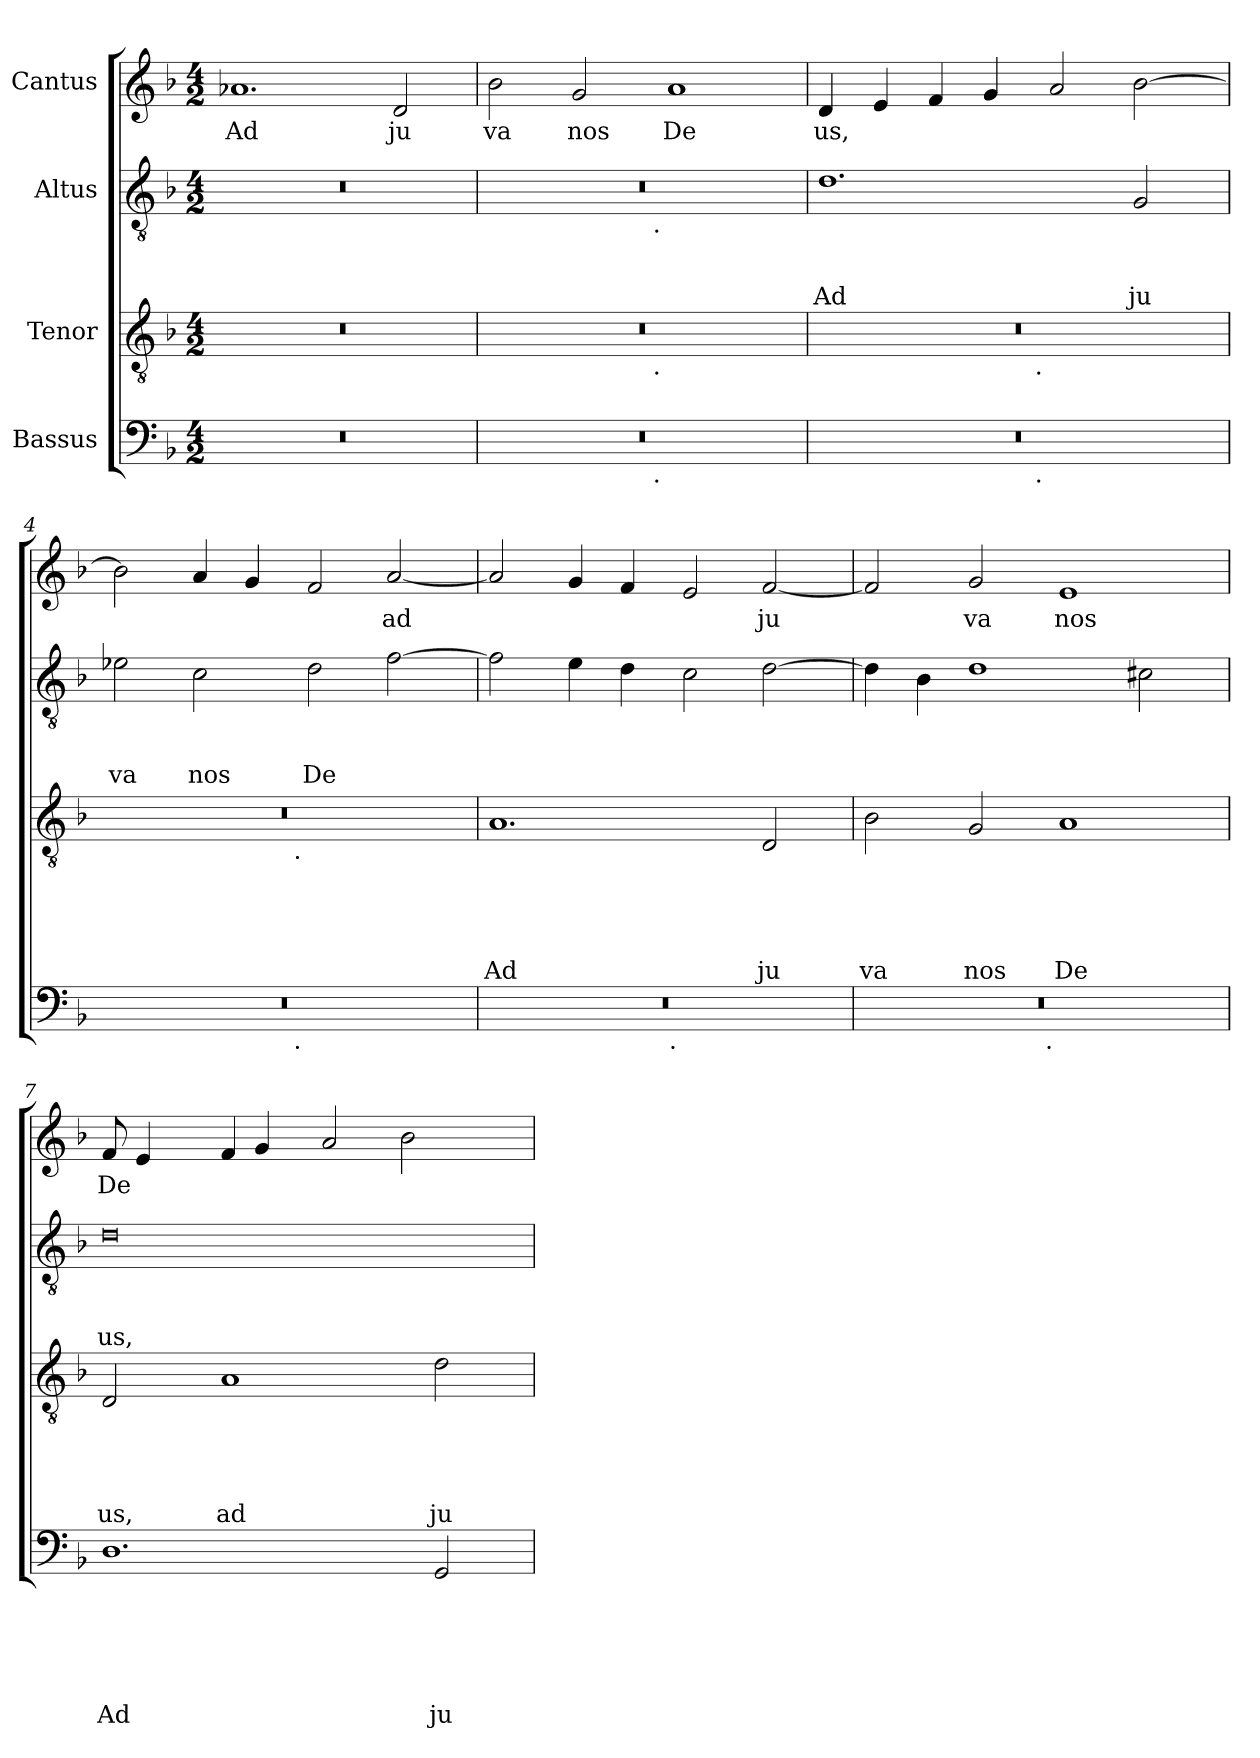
**kern	**text	**text	**text	**text	**text	**text	**kern	**text	**text	**text	**text	**text	**kern	**text	**text	**text	**kern	**text
*part4	*part4	*part4	*part4	*part4	*part4	*part4	*part3	*part3	*part3	*part3	*part3	*part3	*part2	*part2	*part2	*part2	*part1	*part1
*staff4	*staff4	*staff4	*staff4	*staff4	*staff4	*staff4	*staff3	*staff3	*staff3	*staff3	*staff3	*staff3	*staff2	*staff2	*staff2	*staff2	*staff1	*staff1
*I"Bassus	*	*	*	*	*	*	*I"Tenor	*	*	*	*	*	*I"Altus	*	*	*	*I"Cantus	*
*clefF4	*	*	*	*	*	*	*clefGv2	*	*	*	*	*	*clefGv2	*	*	*	*clefG2	*
*k[b-]	*	*	*	*	*	*	*k[b-]	*	*	*	*	*	*k[b-]	*	*	*	*k[b-]	*
*F:	*	*	*	*	*	*	*F:	*	*	*	*	*	*F:	*	*	*	*F:	*
*M4/2	*	*	*	*	*	*	*M4/2	*	*	*	*	*	*M4/2	*	*	*	*M4/2	*
=1	=1	=1	=1	=1	=1	=1	=1	=1	=1	=1	=1	=1	=1	=1	=1	=1	=1	=1
!	!	!	!	!	!	!	!	!	!	!	!	!	!	!	!	!	!	!LO:LY:b
0r	.	.	.	.	.	.	0r	.	.	.	.	.	0r	.	.	.	1.a-X	Ad
!	!	!	!	!	!	!	!	!	!	!	!	!	!	!	!	!	!	!LO:LY:b
.	.	.	.	.	.	.	.	.	.	.	.	.	.	.	.	.	2d/	ju
=2	=2	=2	=2	=2	=2	=2	=2	=2	=2	=2	=2	=2	=2	=2	=2	=2	=2	=2
!	!	!	!	!	!	!	!	!	!	!	!	!	!	!	!	!	!	!LO:LY:b
*^	*	*	*	*	*	*	*^	*	*	*	*	*	*^	*	*	*	*	*
0r	2ryy	.	.	.	.	.	.	0r	2ryy	.	.	.	.	.	0r	2ryy	.	.	.	2b-\	va
!	!	!	!	!	!	!	!	!	!	!	!	!	!	!	!	!	!	!	!	!	!LO:LY:b
.	4...ryy	.	.	.	.	.	.	.	4...ryy	.	.	.	.	.	.	4...ryy	.	.	.	2g/	nos
!	!	!	!	!	!	!	!	!	!	!	!	!	!	!	!	!LO:TX:b:t=.	!	!	!	!	!
!	!	!	!	!	!	!	!	!	!LO:TX:b:t=.	!	!	!	!	!	!	!	!	!	!	!	!
!	!LO:TX:b:t=.	!	!	!	!	!	!	!	!	!	!	!	!	!	!	!	!	!	!	!	!
.	1ryy	.	.	.	.	.	.	.	1ryy	.	.	.	.	.	.	1ryy	.	.	.	.	.
!	!	!	!	!	!	!	!	!	!	!	!	!	!	!	!	!	!	!	!	!	!LO:LY:b
.	.	.	.	.	.	.	.	.	.	.	.	.	.	.	.	.	.	.	.	1a	De
.	32ryy	.	.	.	.	.	.	.	32ryy	.	.	.	.	.	.	32ryy	.	.	.	.	.
=3	=3	=3	=3	=3	=3	=3	=3	=3	=3	=3	=3	=3	=3	=3	=3	=3	=3	=3	=3	=3	=3
!	!	!	!	!	!	!	!	!	!	!	!	!	!	!	!	!	!	!	!LO:LY:b	!	!LO:LY:b
*	*	*	*	*	*	*	*	*	*	*	*	*	*	*	*v	*v	*	*	*	*	*
0r	2ryy	.	.	.	.	.	.	0r	2ryy	.	.	.	.	.	1.d	.	.	Ad	4d/	us,
.	.	.	.	.	.	.	.	.	.	.	.	.	.	.	.	.	.	.	4e/	.
.	4...ryy	.	.	.	.	.	.	.	4...ryy	.	.	.	.	.	.	.	.	.	4f/	.
.	.	.	.	.	.	.	.	.	.	.	.	.	.	.	.	.	.	.	4g/	.
!	!	!	!	!	!	!	!	!	!LO:TX:b:t=.	!	!	!	!	!	!	!	!	!	!	!
!	!LO:TX:b:t=.	!	!	!	!	!	!	!	!	!	!	!	!	!	!	!	!	!	!	!
.	1ryy	.	.	.	.	.	.	.	1ryy	.	.	.	.	.	.	.	.	.	.	.
.	.	.	.	.	.	.	.	.	.	.	.	.	.	.	.	.	.	.	2a/	.
!	!	!	!	!	!	!	!	!	!	!	!	!	!	!	!	!	!	!LO:LY:b	!	!
.	.	.	.	.	.	.	.	.	.	.	.	.	.	.	2G/	.	.	ju	[>2b-\	.
.	32ryy	.	.	.	.	.	.	.	32ryy	.	.	.	.	.	.	.	.	.	.	.
=4	=4	=4	=4	=4	=4	=4	=4	=4	=4	=4	=4	=4	=4	=4	=4	=4	=4	=4	=4	=4
!	!	!	!	!	!	!	!	!	!	!	!	!	!	!	!	!	!	!LO:LY:b	!	!
0r	2ryy	.	.	.	.	.	.	0r	2ryy	.	.	.	.	.	2e-X\	.	.	va	2b-\]	.
!	!	!	!	!	!	!	!	!	!	!	!	!	!	!	!	!	!	!LO:LY:b	!	!
.	4...ryy	.	.	.	.	.	.	.	4...ryy	.	.	.	.	.	2c\	.	.	nos	4a/	.
.	.	.	.	.	.	.	.	.	.	.	.	.	.	.	.	.	.	.	4g/	.
!	!	!	!	!	!	!	!	!	!LO:TX:b:t=.	!	!	!	!	!	!	!	!	!	!	!
!	!LO:TX:b:t=.	!	!	!	!	!	!	!	!	!	!	!	!	!	!	!	!	!	!	!
.	1ryy	.	.	.	.	.	.	.	1ryy	.	.	.	.	.	.	.	.	.	.	.
!	!	!	!	!	!	!	!	!	!	!	!	!	!	!	!	!	!	!LO:LY:b	!	!
.	.	.	.	.	.	.	.	.	.	.	.	.	.	.	2d\	.	.	De	2f/	.
!	!	!	!	!	!	!	!	!	!	!	!	!	!	!	!	!	!	!	!	!LO:LY:b
.	.	.	.	.	.	.	.	.	.	.	.	.	.	.	[>2f\	.	.	.	[<2a/	ad
.	32ryy	.	.	.	.	.	.	.	32ryy	.	.	.	.	.	.	.	.	.	.	.
=5	=5	=5	=5	=5	=5	=5	=5	=5	=5	=5	=5	=5	=5	=5	=5	=5	=5	=5	=5	=5
!	!	!	!	!	!	!	!	!	!	!	!	!	!	!LO:LY:b	!	!	!	!	!	!
*	*	*	*	*	*	*	*	*v	*v	*	*	*	*	*	*	*	*	*	*	*
0r	2ryy	.	.	.	.	.	.	1.A	.	.	.	.	Ad	2f\]	.	.	.	2a</]	.
.	4...ryy	.	.	.	.	.	.	.	.	.	.	.	.	4e\	.	.	.	4g/	.
.	.	.	.	.	.	.	.	.	.	.	.	.	.	4d\	.	.	.	4f/	.
!	!LO:TX:b:t=.	!	!	!	!	!	!	!	!	!	!	!	!	!	!	!	!	!	!
.	1ryy	.	.	.	.	.	.	.	.	.	.	.	.	.	.	.	.	.	.
.	.	.	.	.	.	.	.	.	.	.	.	.	.	2c\	.	.	.	2e/	.
!	!	!	!	!	!	!	!	!	!	!	!	!	!LO:LY:b	!	!	!	!	!	!LO:LY:b
.	.	.	.	.	.	.	.	2D/	.	.	.	.	ju	[<2d\	.	.	.	[<2f/	ju
.	32ryy	.	.	.	.	.	.	.	.	.	.	.	.	.	.	.	.	.	.
!!LO:LB:g=z
=6	=6	=6	=6	=6	=6	=6	=6	=6	=6	=6	=6	=6	=6	=6	=6	=6	=6	=6	=6
!	!	!	!	!	!	!	!	!	!	!	!	!	!LO:LY:b	!	!	!	!	!	!
0r	2ryy	.	.	.	.	.	.	2B-\	.	.	.	.	va	4d\]	.	.	.	2f/]	.
.	.	.	.	.	.	.	.	.	.	.	.	.	.	4B-\	.	.	.	.	.
!	!	!	!	!	!	!	!	!	!	!	!	!	!LO:LY:b	!	!	!	!	!	!LO:LY:b
.	4...ryy	.	.	.	.	.	.	2G/	.	.	.	.	nos	1d	.	.	.	2g/	va
!	!LO:TX:b:t=.	!	!	!	!	!	!	!	!	!	!	!	!	!	!	!	!	!	!
.	1ryy	.	.	.	.	.	.	.	.	.	.	.	.	.	.	.	.	.	.
!	!	!	!	!	!	!	!	!	!	!	!	!	!LO:LY:b	!	!	!	!	!	!LO:LY:b
.	.	.	.	.	.	.	.	1A	.	.	.	.	De	.	.	.	.	1e	nos
.	.	.	.	.	.	.	.	.	.	.	.	.	.	2c#\	.	.	.	.	.
.	32ryy	.	.	.	.	.	.	.	.	.	.	.	.	.	.	.	.	.	.
=7	=7	=7	=7	=7	=7	=7	=7	=7	=7	=7	=7	=7	=7	=7	=7	=7	=7	=7	=7
!	!	!	!	!	!	!	!LO:LY:b	!	!	!	!	!	!LO:LY:b	!	!	!	!LO:LY:b	!	!LO:LY:b
*v	*v	*	*	*	*	*	*	*	*	*	*	*	*	*	*	*	*	*^	*
1.D	.	.	.	.	.	Ad	2D/	.	.	.	.	us,	0d	.	.	us,	8f/	2ryy	De
.	.	.	.	.	.	.	.	.	.	.	.	.	.	.	.	.	4e/	.	.
.	.	.	.	.	.	.	.	.	.	.	.	.	.	.	.	.	8ryy	.	.
!	!	!	!	!	!	!	!	!	!	!	!	!LO:LY:b	!	!	!	!	!	!	!
.	.	.	.	.	.	.	1A	.	.	.	.	ad	.	.	.	.	4f/	8ryy	.
.	.	.	.	.	.	.	.	.	.	.	.	.	.	.	.	.	.	4g/	.
.	.	.	.	.	.	.	.	.	.	.	.	.	.	.	.	.	8ryy	.	.
.	.	.	.	.	.	.	.	.	.	.	.	.	.	.	.	.	1ryy	2a/	.
.	.	.	.	.	.	.	.	.	.	.	.	.	.	.	.	.	.	2b-\	.
!	!	!	!	!	!	!LO:LY:b	!	!	!	!	!	!LO:LY:b	!	!	!	!	!	!	!
2GG/	.	.	.	.	.	ju	2d\	.	.	.	.	ju	.	.	.	.	.	.	.
.	.	.	.	.	.	.	.	.	.	.	.	.	.	.	.	.	8ryy	8ryy	.
*	*	*	*	*	*	*	*	*	*	*	*	*	*	*	*	*	*v	*v	*
=	=	=	=	=	=	=	=	=	=	=	=	=	=	=	=	=	=	=
*-	*-	*-	*-	*-	*-	*-	*-	*-	*-	*-	*-	*-	*-	*-	*-	*-	*-	*-
